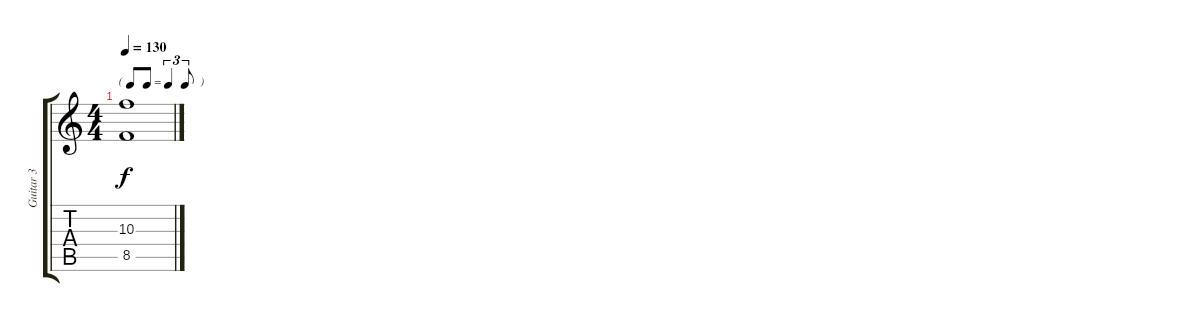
\track ("Guitar 3" "Guitar 3") {instrument overdrivenguitar}
\staff {score tabs}
\tuning (E4 B3 G3 D3 A2 D2) {hide}
\ts (4 4)
\tf triplet8th
\tempo 130
\clef g2
\ks c
(10.3{t} 8.5{t}).1{dy f}
